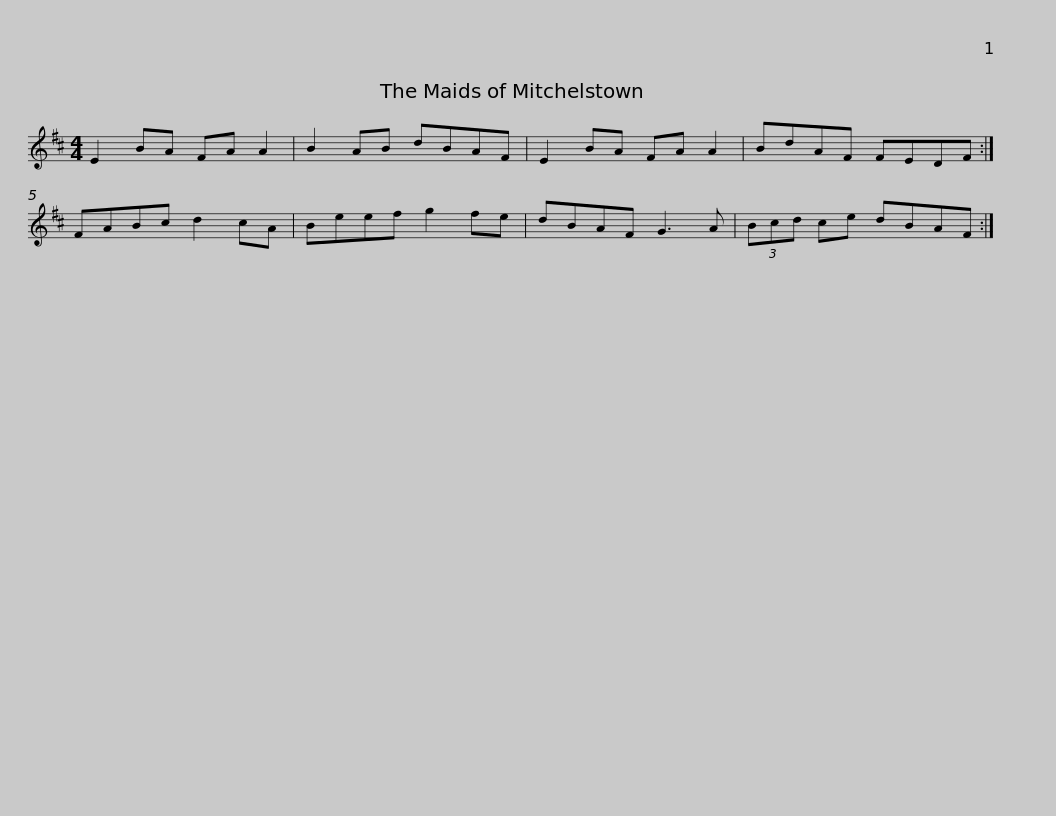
X:1
L:1/8
M:4/4
I:linebreak $
K:D
V:1 treble
V:1
 E2 BA FA A2 | B2 AB dBAF | E2 BA FA A2 | BdAF FEDF :| FABc d2 cA | %5
 Beef g2 fe |$ dBAF G3 A | (3Bcd ce dBAF :| %8
